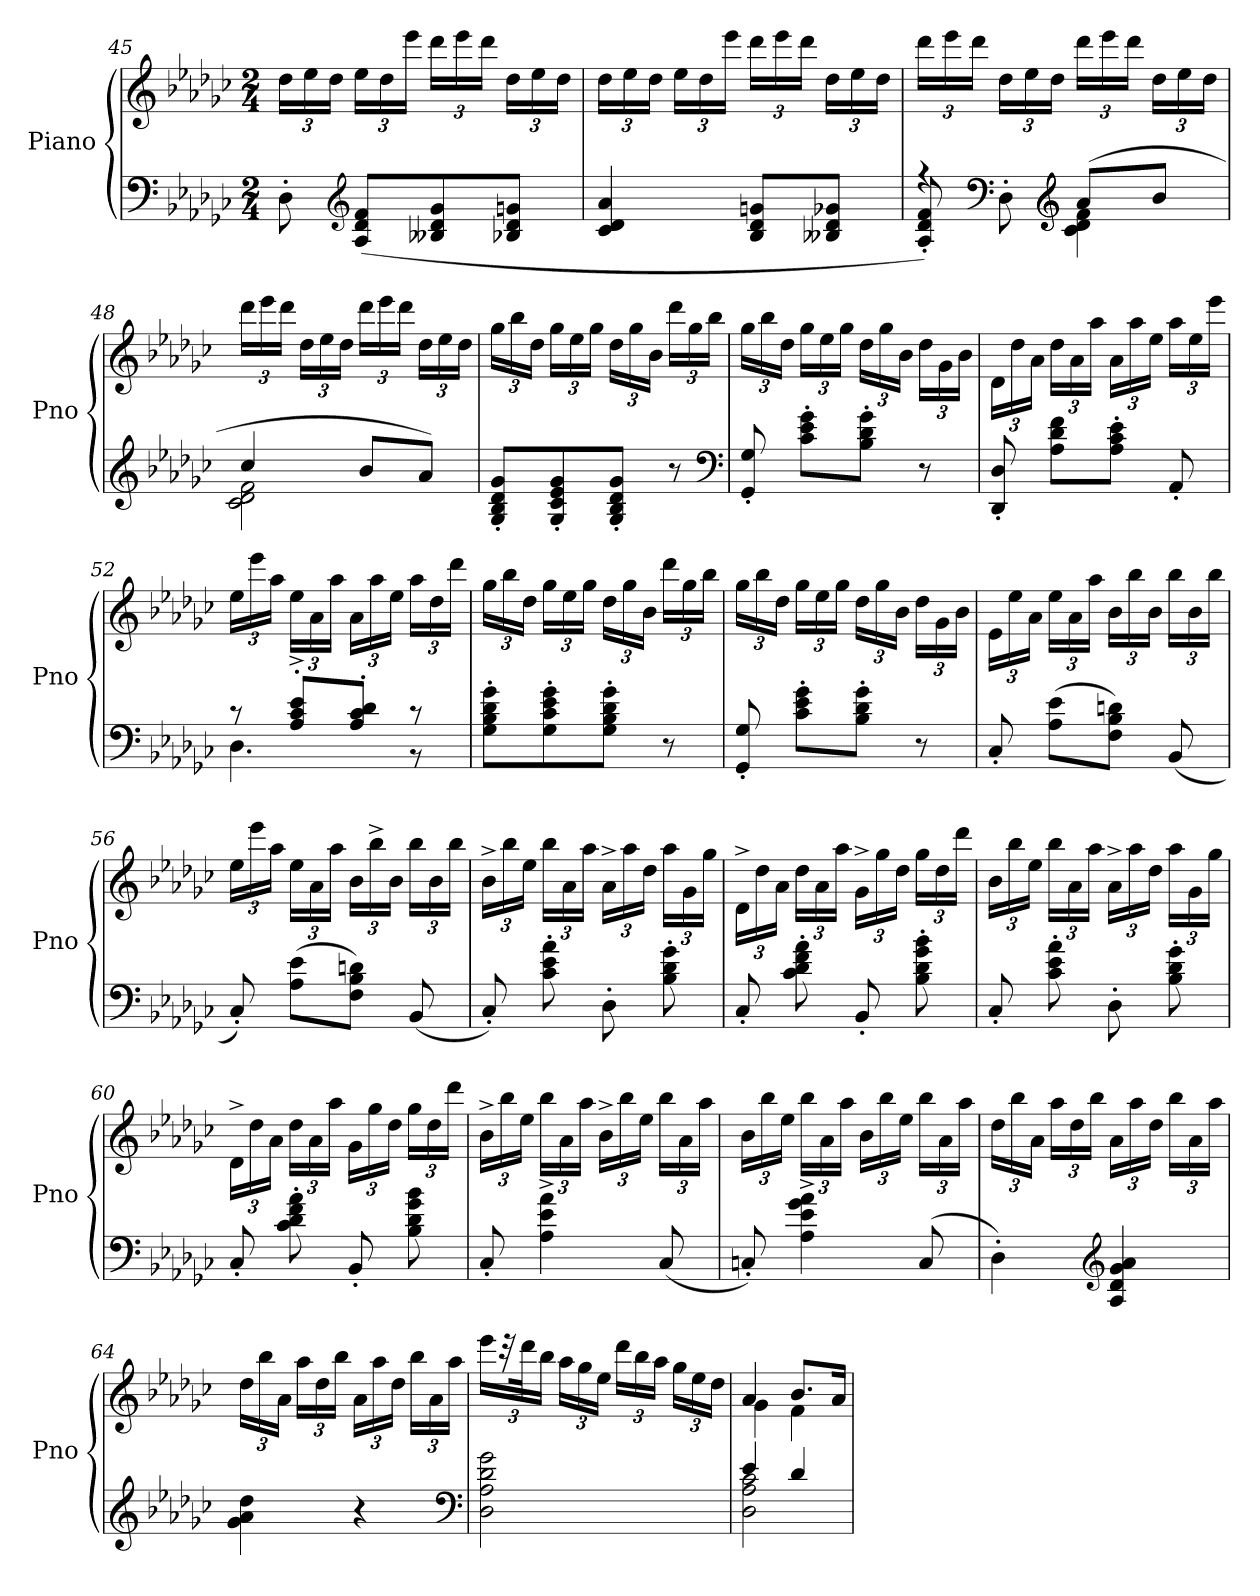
**kern	**kern
*part1	*part1
*staff2	*staff1
*I"Piano	*
*I'Pno	*
*clefF4	*clefG2
*k[b-e-a-d-g-c-]	*k[b-e-a-d-g-c-]
*M2/4	*M2/4
=45	=45
8D-'\	24dd-\LL
.	24ee-\
.	24dd-\JJ
*clefG2	*
(8A-/ 8d-/ 8f/L	24ee-\LL
.	24dd-\
.	24eee-\JJ
8B--X/ 8d-/ 8g-/	24ddd-\LL
.	24eee-\
.	24ddd-\JJ
8B-X/ 8d-/ 8gn/J	24dd-\LL
.	24ee-\
.	24dd-\JJ
=46	=46
4c-/ 4d-/ 4a-/	24dd-\LL
.	24ee-\
.	24dd-\JJ
.	24ee-\LL
.	24dd-\
.	24eee-\JJ
8B-/ 8d-/ 8gn/L	24ddd-\LL
.	24eee-\
.	24ddd-\JJ
8B--X/ 8d-/ 8g-X/J	24dd-\LL
.	24ee-\
.	24dd-\JJ
=47	=47
*^	*
4r	8A-'/ 8d-'/ 8f'/)	24ddd-\LL
.	.	24eee-\
.	.	24ddd-\JJ
*clefF4	*	*
.	8D-'\	24dd-\LL
.	.	24ee-\
.	.	24dd-\JJ
*clefG2	*	*
(8a-/L	4c-\ 4d-\ 4f\	24ddd-\LL
.	.	24eee-\
.	.	24ddd-\JJ
8b-/J	.	24dd-\LL
.	.	24ee-\
.	.	24dd-\JJ
=48	=48	=48
4cc-/	2c-\ 2d-\ 2f\	24ddd-\LL
.	.	24eee-\
.	.	24ddd-\JJ
.	.	24dd-\LL
.	.	24ee-\
.	.	24dd-\JJ
8b-/L	.	24ddd-\LL
.	.	24eee-\
.	.	24ddd-\JJ
8a-/J)	.	24dd-\LL
.	.	24ee-\
.	.	24dd-\JJ
*v	*v	*
=49	=49
8G-'/ 8B-'/ 8d-'/ 8g-'/L	24gg-\LL
.	24bb-\
.	24dd-\JJ
8G-'/ 8c-'/ 8e-'/ 8g-'/	24gg-\LL
.	24ee-\
.	24gg-\JJ
8G-'/ 8B-'/ 8d-'/ 8g-'/J	24dd-\LL
.	24gg-\
.	24b-\JJ
8r	24ddd-\LL
.	24gg-\
.	24bb-\JJ
*clefF4	*
=50	=50
8GG-'/ 8G-'/	24gg-\LL
.	24bb-\
.	24dd-\JJ
8c-'\ 8e-'\ 8g-'\L	24gg-\LL
.	24ee-\
.	24gg-\JJ
8B-'\ 8d-'\ 8g-'\J	24dd-\LL
.	24gg-\
.	24b-\JJ
8r	24dd-\LL
.	24g-\
.	24b-\JJ
=51	=51
8DD-'/ 8D-'/	24d-\LL
.	24dd-\
.	24a-\JJ
8A-\ 8d-\ 8f\L	24dd-\LL
.	24a-\
.	24aa-\JJ
8A-'\ 8c-'\ 8e-'\J	24a-\LL
.	24aa-\
.	24ee-\JJ
8AA-'/	24aa-\LL
.	24ee-\
.	24eee-\JJ
=52	=52
*^	*
8r	4.D-\	24ee-\LL
.	.	24eee-\
.	.	24aa-\JJ
8A-'^/ 8c-'^/ 8e-'^/L	.	24ee-\LL
.	.	24a-\
.	.	24aa-\JJ
8A-'/ 8c-'/ 8d-'/J	.	24a-\LL
.	.	24aa-\
.	.	24ee-\JJ
8r	8r	24aa-\LL
.	.	24dd-\
.	.	24ddd-\JJ
*v	*v	*
=53	=53
8G-'\ 8B-'\ 8d-'\ 8g-'\L	24gg-\LL
.	24bb-\
.	24dd-\JJ
8G-'\ 8c-'\ 8e-'\ 8g-'\	24gg-\LL
.	24ee-\
.	24gg-\JJ
8G-'\ 8B-'\ 8d-'\ 8g-'\J	24dd-\LL
.	24gg-\
.	24b-\JJ
8r	24ddd-\LL
.	24gg-\
.	24bb-\JJ
=54	=54
8GG-'/ 8G-'/	24gg-\LL
.	24bb-\
.	24dd-\JJ
8c-'\ 8e-'\ 8g-'\L	24gg-\LL
.	24ee-\
.	24gg-\JJ
8B-'\ 8d-'\ 8g-'\J	24dd-\LL
.	24gg-\
.	24b-\JJ
8r	24dd-\LL
.	24g-\
.	24b-\JJ
=55	=55
8C-'/	24e-\LL
.	24ee-\
.	24a-\JJ
(8A-\ 8e-\L	24ee-\LL
.	24a-\
.	24aa-\JJ
8F\ 8B-\ 8dn\J)	24b-\LL
.	24bb-\
.	24b-\JJ
(8BB-/	24bb-\LL
.	24b-\
.	24bb-\JJ
=56	=56
8C-'/)	24ee-\LL
.	24eee-\
.	24aa-\JJ
(8A-\ 8e-\L	24ee-\LL
.	24a-\
.	24aa-\JJ
8F\ 8B-\ 8dn\J)	24b-\LL
.	24bb-^\
.	24b-\JJ
(8BB-/	24bb-\LL
.	24b-\
.	24bb-\JJ
=57	=57
8C-'/)	24b-^\LL
.	24bb-\
.	24ee-\JJ
8c-'\ 8e-'\ 8a-'\	24bb-\LL
.	24a-\
.	24aa-\JJ
8D-'\	24a-^\LL
.	24aa-\
.	24dd-\JJ
8B-'\ 8d-'\ 8g-'\	24aa-\LL
.	24g-\
.	24gg-\JJ
=58	=58
8C-'/	24d-^\LL
.	24dd-\
.	24a-\JJ
8c-'\ 8d-'\ 8f'\ 8a-'\	24dd-\LL
.	24a-\
.	24aa-\JJ
8BB-'/	24g-^\LL
.	24gg-\
.	24dd-\JJ
8B-'\ 8d-'\ 8g-'\ 8b-'\	24gg-\LL
.	24dd-\
.	24ddd-\JJ
=59	=59
8C-'/	24b-\LL
.	24bb-\
.	24ee-\JJ
8c-'\ 8e-'\ 8a-'\	24bb-\LL
.	24a-\
.	24aa-\JJ
8D-'\	24a-^\LL
.	24aa-\
.	24dd-\JJ
8B-'\ 8d-'\ 8g-'\	24aa-\LL
.	24g-\
.	24gg-\JJ
=60	=60
8C-'/	24d-^\LL
.	24dd-\
.	24a-\JJ
8c-'\ 8d-'\ 8f'\ 8a-'\	24dd-\LL
.	24a-\
.	24aa-\JJ
8BB-'/	24g-\LL
.	24gg-\
.	24dd-\JJ
8B-\ 8d-\ 8g-\ 8b-\	24gg-\LL
.	24dd-\
.	24ddd-\JJ
=61	=61
8C-'/	24b-^\LL
.	24bb-\
.	24ee-\JJ
4A-^\ 4e-^\ 4a-^\	24bb-\LL
.	24a-\
.	24aa-\JJ
.	24b-^\LL
.	24bb-\
.	24ee-\JJ
(8C-/	24bb-\LL
.	24a-\
.	24aa-\JJ
=62	=62
8Cn'/)	24b-\LL
.	24bb-\
.	24ee-\JJ
4A-^\ 4e-^\ 4g-^\ 4a-^\	24bb-\LL
.	24a-\
.	24aa-\JJ
.	24b-\LL
.	24bb-\
.	24ee-\JJ
(8C/	24bb-\LL
.	24a-\
.	24aa-\JJ
=63	=63
4D-'\)	24dd-\LL
.	24bb-\
.	24a-\JJ
.	24aa-\LL
.	24dd-\
.	24bb-\JJ
*clefG2	*
4A-/ 4d-/ 4g-/ 4a-/	24a-\LL
.	24aa-\
.	24dd-\JJ
.	24bb-\LL
.	24a-\
.	24aa-\JJ
=64	=64
4g-\ 4a-\ 4dd-\	24dd-\LL
.	24bb-\
.	24a-\JJ
.	24aa-\LL
.	24dd-\
.	24bb-\JJ
4r	24a-\LL
.	24aa-\
.	24dd-\JJ
.	24bb-\LL
.	24a-\
.	24aa-\JJ
*clefF4	*
=65	=65
2D-\ 2A-\ 2d-\ 2g-\	24eee-\LL
.	48r
.	48ddd-\K
.	24bb-\JJ
.	24aa-\LL
.	24gg-\
.	24ee-\JJ
.	24ddd-\LL
.	24bb-\
.	24aa-\JJ
.	24gg-\LL
.	24ee-\
.	24dd-\JJ
=66	=66
*^	*^
4e-/	2D-\ 2A-\ 2c-\	4a-/	4g-\
4d-/	.	8.b-/L	4f\
.	.	16a-/Jk	.
*v	*v	*	*
*	*v	*v
=	=
*-	*-
